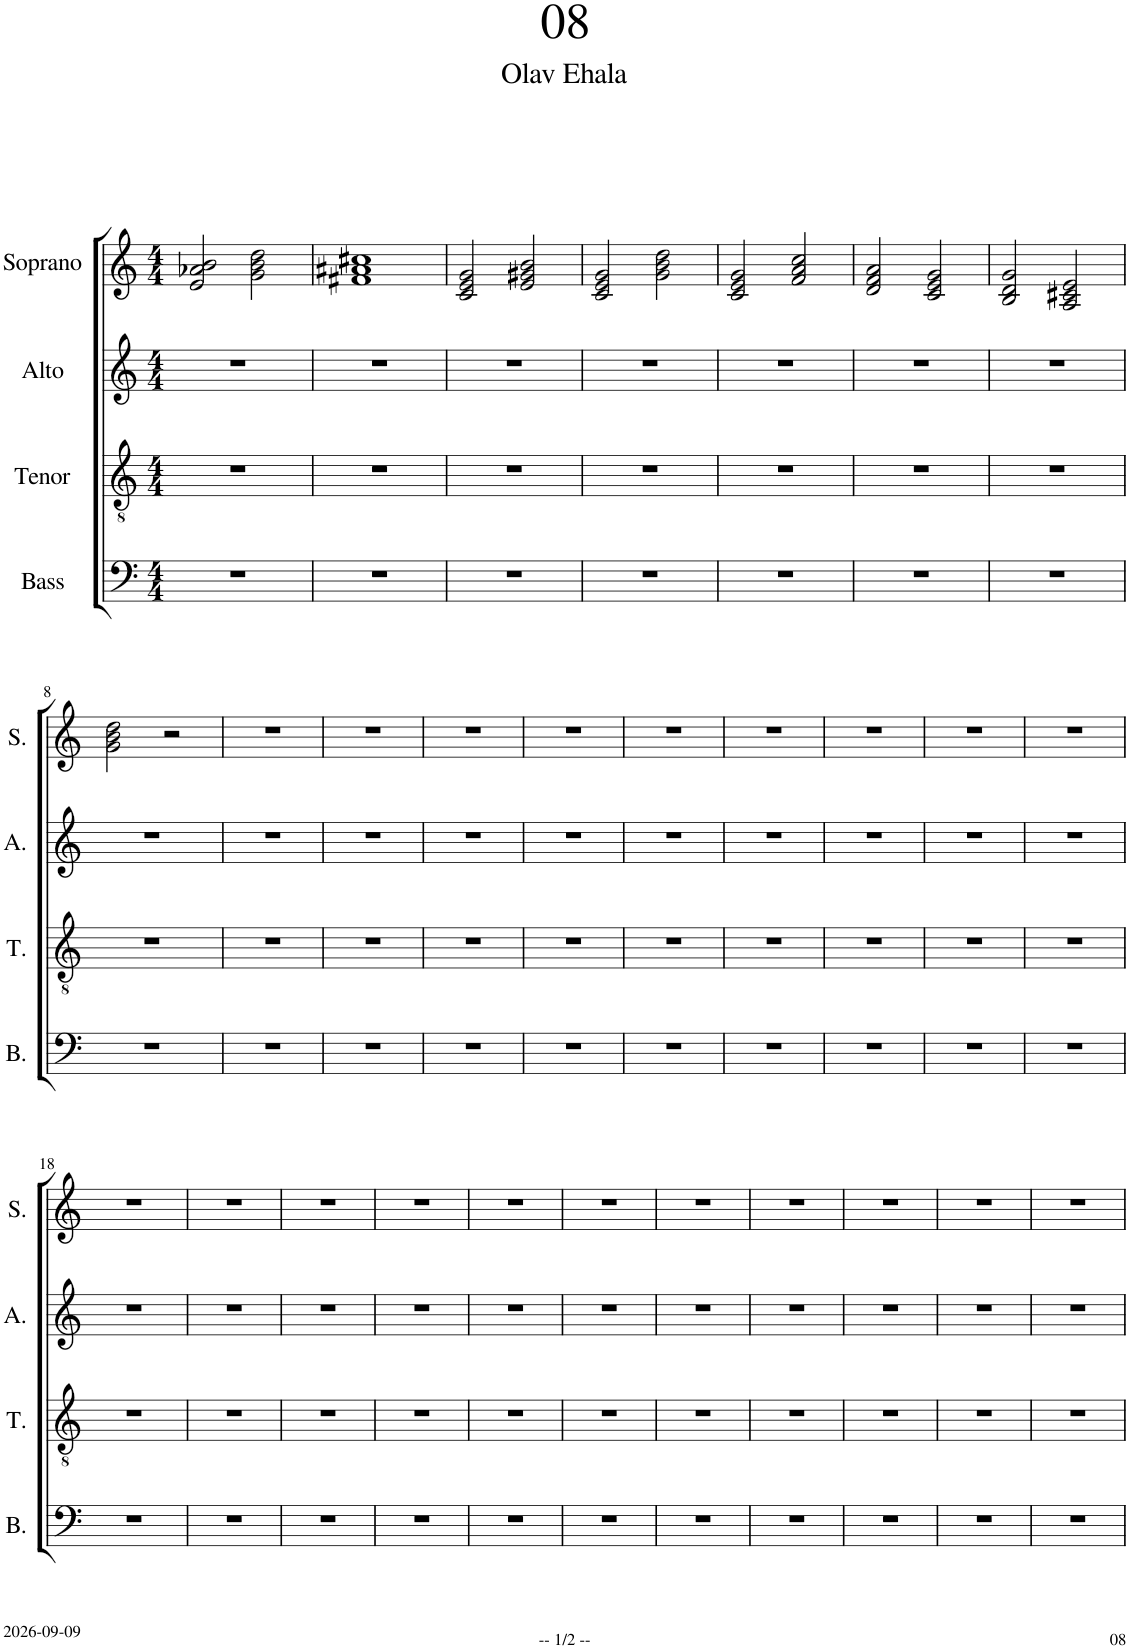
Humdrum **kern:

**kern	**kern	**kern	**kern
*part4	*part3	*part2	*part1
*staff4	*staff3	*staff2	*staff1
*I"Bass	*I"Tenor	*I"Alto	*I"Soprano
*I'B.	*I'T.	*I'A.	*I'S.
*clefF4	*clefGv2	*clefG2	*clefG2
*k[]	*k[]	*k[]	*k[]
*M4/4	*M4/4	*M4/4	*M4/4
=1	=1	=1	=1
1r	1r	1r	2e/ 2a-X/ 2b/
.	.	.	2g\ 2b\ 2dd\
=2	=2	=2	=2
1r	1r	1r	1f#X 1a#X 1cc#X
=3	=3	=3	=3
1r	1r	1r	2c/ 2e/ 2g/
.	.	.	2e/ 2g#X/ 2b/
=4	=4	=4	=4
1r	1r	1r	2c/ 2e/ 2g/
.	.	.	2g\ 2b\ 2dd\
=5	=5	=5	=5
1r	1r	1r	2c/ 2e/ 2g/
.	.	.	2f/ 2a/ 2cc/
=6	=6	=6	=6
1r	1r	1r	2d/ 2f/ 2a/
.	.	.	2c/ 2e/ 2g/
=7	=7	=7	=7
1r	1r	1r	2B/ 2d/ 2g/
.	.	.	2A/ 2c#X/ 2e/
!!LO:LB:g=z
=8	=8	=8	=8
1r	1r	1r	2g\ 2b\ 2dd\
.	.	.	2r
=9	=9	=9	=9
1r	1r	1r	1r
=10	=10	=10	=10
1r	1r	1r	1r
=11	=11	=11	=11
1r	1r	1r	1r
=12	=12	=12	=12
1r	1r	1r	1r
=13	=13	=13	=13
1r	1r	1r	1r
=14	=14	=14	=14
1r	1r	1r	1r
=15	=15	=15	=15
1r	1r	1r	1r
=16	=16	=16	=16
1r	1r	1r	1r
=17	=17	=17	=17
1r	1r	1r	1r
!!LO:LB:g=z
=18	=18	=18	=18
1r	1r	1r	1r
=19	=19	=19	=19
1r	1r	1r	1r
=20	=20	=20	=20
1r	1r	1r	1r
=21	=21	=21	=21
1r	1r	1r	1r
=22	=22	=22	=22
1r	1r	1r	1r
=23	=23	=23	=23
1r	1r	1r	1r
=24	=24	=24	=24
1r	1r	1r	1r
=25	=25	=25	=25
1r	1r	1r	1r
=26	=26	=26	=26
1r	1r	1r	1r
=27	=27	=27	=27
1r	1r	1r	1r
=28	=28	=28	=28
1r	1r	1r	1r
=	=	=	=
*-	*-	*-	*-
